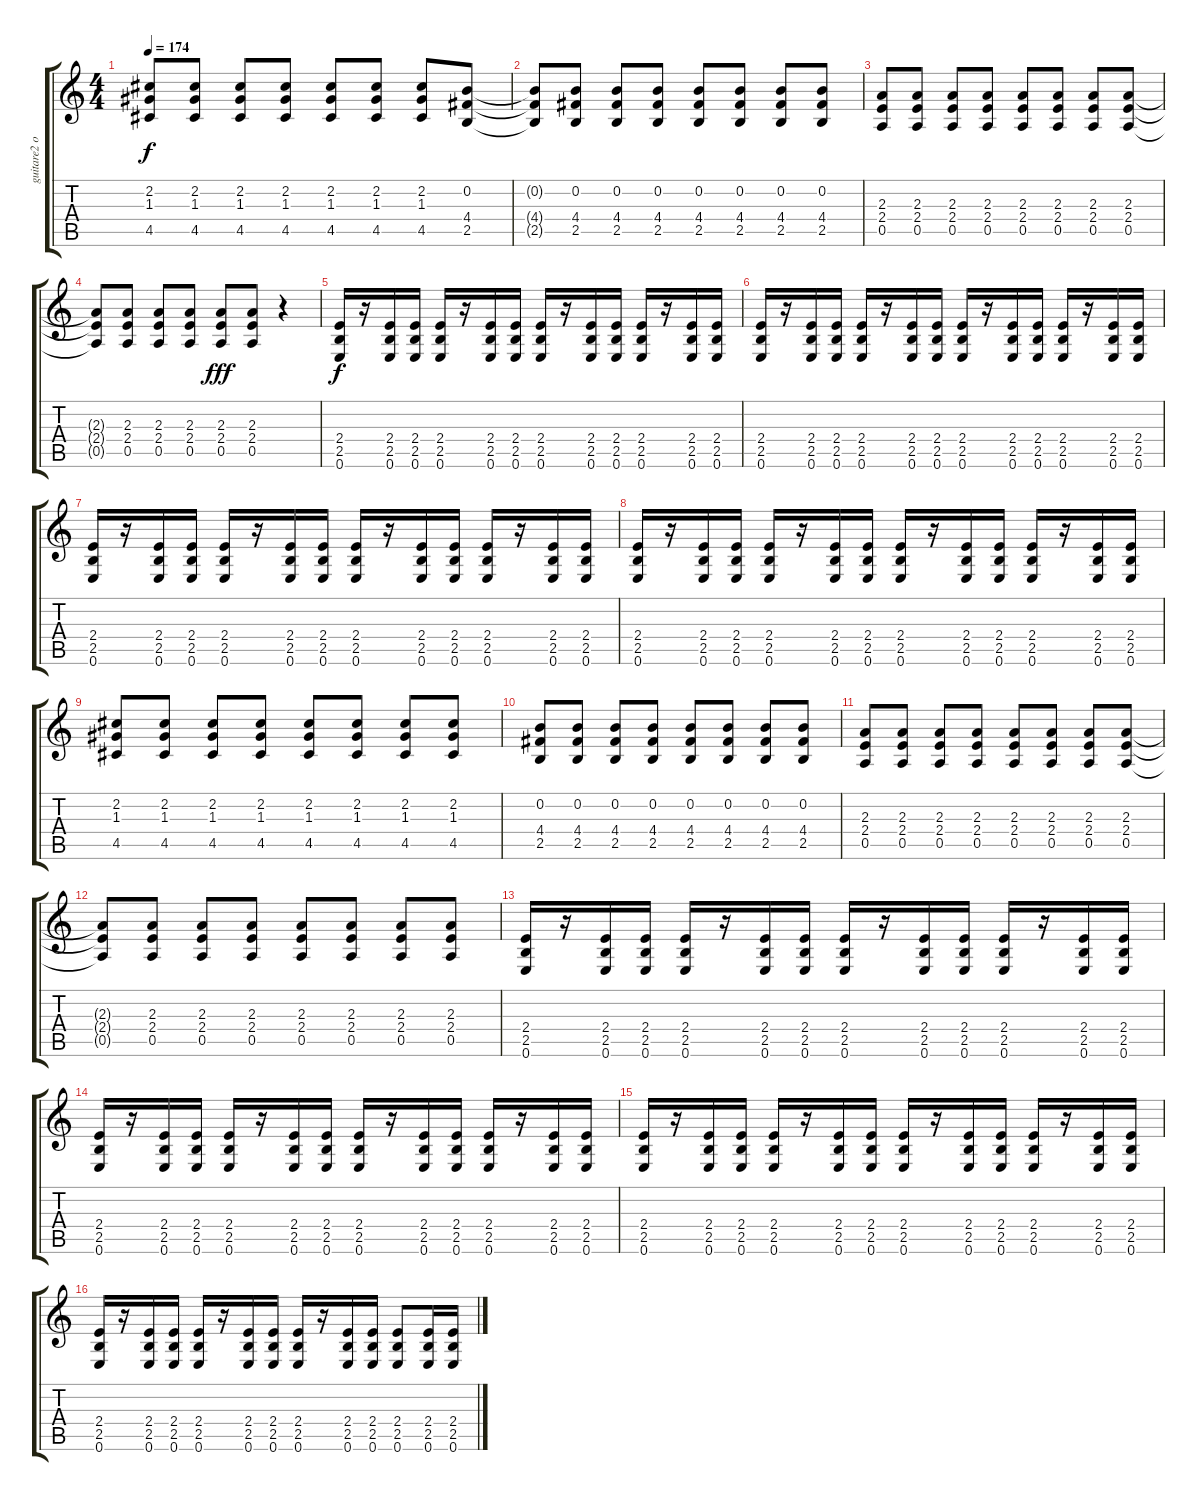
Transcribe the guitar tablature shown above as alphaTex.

\track ("guitare2 overdrive" "guitare2 o") {instrument overdrivenguitar}
\staff {score tabs}
\tuning (E4 B3 G3 D3 A2 E2) {hide}
\ts (4 4)
\tempo 174
\clef g2
\ks c
(2.2 1.3 4.5).8{dy f} (2.2 1.3 4.5).8 (2.2 1.3 4.5).8 (2.2 1.3 4.5).8 (2.2 1.3 4.5).8 (2.2 1.3 4.5).8 (2.2 1.3 4.5).8 (0.2 4.4 2.5).8 |
(0.2{t} 4.4{t} 2.5{t}).8 (0.2 4.4 2.5).8 (0.2 4.4 2.5).8 (0.2 4.4 2.5).8 (0.2 4.4 2.5).8 (0.2 4.4 2.5).8 (0.2 4.4 2.5).8 (0.2 4.4 2.5).8 |
(2.3 2.4 0.5).8 (2.3 2.4 0.5).8 (2.3 2.4 0.5).8 (2.3 2.4 0.5).8 (2.3 2.4 0.5).8 (2.3 2.4 0.5).8 (2.3 2.4 0.5).8 (2.3 2.4 0.5).8 |
(2.3{t} 2.4{t} 0.5{t}).8 (2.3 2.4 0.5).8 (2.3 2.4 0.5).8 (2.3 2.4 0.5).8 (2.3 2.4 0.5).8{dy fff} (2.3 2.4 0.5).8 r.4 |
(2.4 2.5 0.6).16{dy f} r.16 (2.4 2.5 0.6).16 (2.4 2.5 0.6).16 (2.4 2.5 0.6).16 r.16 (2.4 2.5 0.6).16 (2.4 2.5 0.6).16 (2.4 2.5 0.6).16 r.16 (2.4 2.5 0.6).16 (2.4 2.5 0.6).16 (2.4 2.5 0.6).16 r.16 (2.4 2.5 0.6).16 (2.4 2.5 0.6).16 |
(2.4 2.5 0.6).16 r.16 (2.4 2.5 0.6).16 (2.4 2.5 0.6).16 (2.4 2.5 0.6).16 r.16 (2.4 2.5 0.6).16 (2.4 2.5 0.6).16 (2.4 2.5 0.6).16 r.16 (2.4 2.5 0.6).16 (2.4 2.5 0.6).16 (2.4 2.5 0.6).16 r.16 (2.4 2.5 0.6).16 (2.4 2.5 0.6).16 |
(2.4 2.5 0.6).16 r.16 (2.4 2.5 0.6).16 (2.4 2.5 0.6).16 (2.4 2.5 0.6).16 r.16 (2.4 2.5 0.6).16 (2.4 2.5 0.6).16 (2.4 2.5 0.6).16 r.16 (2.4 2.5 0.6).16 (2.4 2.5 0.6).16 (2.4 2.5 0.6).16 r.16 (2.4 2.5 0.6).16 (2.4 2.5 0.6).16 |
(2.4 2.5 0.6).16 r.16 (2.4 2.5 0.6).16 (2.4 2.5 0.6).16 (2.4 2.5 0.6).16 r.16 (2.4 2.5 0.6).16 (2.4 2.5 0.6).16 (2.4 2.5 0.6).16 r.16 (2.4 2.5 0.6).16 (2.4 2.5 0.6).16 (2.4 2.5 0.6).16 r.16 (2.4 2.5 0.6).16 (2.4 2.5 0.6).16 |
(2.2 1.3 4.5).8 (2.2 1.3 4.5).8 (2.2 1.3 4.5).8 (2.2 1.3 4.5).8 (2.2 1.3 4.5).8 (2.2 1.3 4.5).8 (2.2 1.3 4.5).8 (2.2 1.3 4.5).8 |
(0.2 4.4 2.5).8 (0.2 4.4 2.5).8 (0.2 4.4 2.5).8 (0.2 4.4 2.5).8 (0.2 4.4 2.5).8 (0.2 4.4 2.5).8 (0.2 4.4 2.5).8 (0.2 4.4 2.5).8 |
(2.3 2.4 0.5).8 (2.3 2.4 0.5).8 (2.3 2.4 0.5).8 (2.3 2.4 0.5).8 (2.3 2.4 0.5).8 (2.3 2.4 0.5).8 (2.3 2.4 0.5).8 (2.3 2.4 0.5).8 |
(2.3{t} 2.4{t} 0.5{t}).8 (2.3 2.4 0.5).8 (2.3 2.4 0.5).8 (2.3 2.4 0.5).8 (2.3 2.4 0.5).8 (2.3 2.4 0.5).8 (2.3 2.4 0.5).8 (2.3 2.4 0.5).8 |
(2.4 2.5 0.6).16 r.16 (2.4 2.5 0.6).16 (2.4 2.5 0.6).16 (2.4 2.5 0.6).16 r.16 (2.4 2.5 0.6).16 (2.4 2.5 0.6).16 (2.4 2.5 0.6).16 r.16 (2.4 2.5 0.6).16 (2.4 2.5 0.6).16 (2.4 2.5 0.6).16 r.16 (2.4 2.5 0.6).16 (2.4 2.5 0.6).16 |
(2.4 2.5 0.6).16 r.16 (2.4 2.5 0.6).16 (2.4 2.5 0.6).16 (2.4 2.5 0.6).16 r.16 (2.4 2.5 0.6).16 (2.4 2.5 0.6).16 (2.4 2.5 0.6).16 r.16 (2.4 2.5 0.6).16 (2.4 2.5 0.6).16 (2.4 2.5 0.6).16 r.16 (2.4 2.5 0.6).16 (2.4 2.5 0.6).16 |
(2.4 2.5 0.6).16 r.16 (2.4 2.5 0.6).16 (2.4 2.5 0.6).16 (2.4 2.5 0.6).16 r.16 (2.4 2.5 0.6).16 (2.4 2.5 0.6).16 (2.4 2.5 0.6).16 r.16 (2.4 2.5 0.6).16 (2.4 2.5 0.6).16 (2.4 2.5 0.6).16 r.16 (2.4 2.5 0.6).16 (2.4 2.5 0.6).16 |
(2.4 2.5 0.6).16 r.16 (2.4 2.5 0.6).16 (2.4 2.5 0.6).16 (2.4 2.5 0.6).16 r.16 (2.4 2.5 0.6).16 (2.4 2.5 0.6).16 (2.4 2.5 0.6).16 r.16 (2.4 2.5 0.6).16 (2.4 2.5 0.6).16 (2.4 2.5 0.6).8 (2.4 2.5 0.6).16 (2.4 2.5 0.6).16
